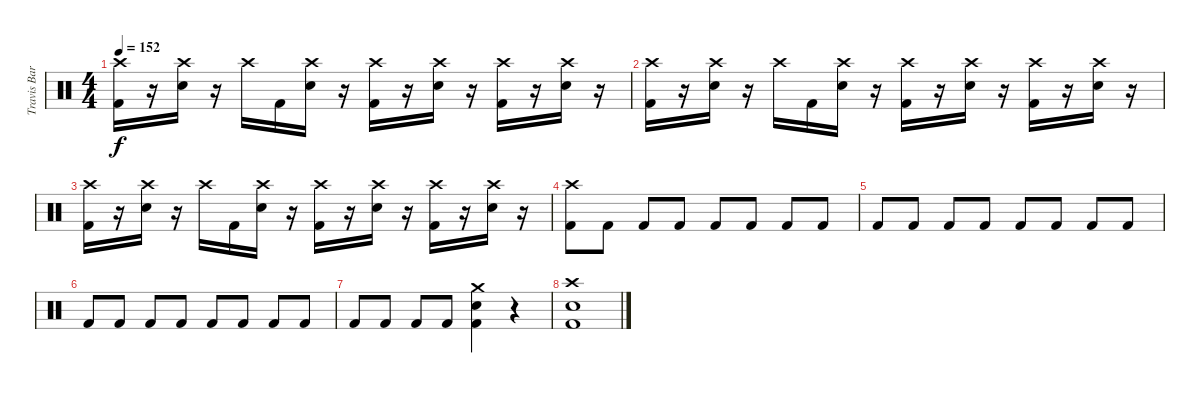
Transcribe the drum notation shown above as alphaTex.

\track ("Travis Barker (Drums)" "Travis Bar") {instrument percussion}
\staff {score}
\articulation defaults
\ts (4 4)
\tempo 152
\clef neutral
\ks c
("Crash high (hit)" "Kick (hit) 2").16{dy f} r.16 ("Crash high (hit)" "Snare (hit) 2").16 r.16 "Crash high (hit)".16 "Kick (hit) 2".16 ("Crash high (hit)" "Snare (hit) 2").16 r.16 ("Crash high (hit)" "Kick (hit) 2").16 r.16 ("Crash high (hit)" "Snare (hit) 2").16 r.16 ("Crash high (hit)" "Kick (hit) 2").16 r.16 ("Crash high (hit)" "Snare (hit) 2").16 r.16 |
("Crash high (hit)" "Kick (hit) 2").16 r.16 ("Crash high (hit)" "Snare (hit) 2").16 r.16 "Crash high (hit)".16 "Kick (hit) 2".16 ("Crash high (hit)" "Snare (hit) 2").16 r.16 ("Crash high (hit)" "Kick (hit) 2").16 r.16 ("Crash high (hit)" "Snare (hit) 2").16 r.16 ("Crash high (hit)" "Kick (hit) 2").16 r.16 ("Crash high (hit)" "Snare (hit) 2").16 r.16 |
("Crash high (hit)" "Kick (hit) 2").16 r.16 ("Crash high (hit)" "Snare (hit) 2").16 r.16 "Crash high (hit)".16 "Kick (hit) 2".16 ("Crash high (hit)" "Snare (hit) 2").16 r.16 ("Crash high (hit)" "Kick (hit) 2").16 r.16 ("Crash high (hit)" "Snare (hit) 2").16 r.16 ("Crash high (hit)" "Kick (hit) 2").16 r.16 ("Crash high (hit)" "Snare (hit) 2").16 r.16 |
("Crash high (hit)" "Kick (hit) 2").8 "Kick (hit) 2".8 "Kick (hit) 2".8 "Kick (hit) 2".8 "Kick (hit) 2".8 "Kick (hit) 2".8 "Kick (hit) 2".8 "Kick (hit) 2".8 |
"Kick (hit) 2".8 "Kick (hit) 2".8 "Kick (hit) 2".8 "Kick (hit) 2".8 "Kick (hit) 2".8 "Kick (hit) 2".8 "Kick (hit) 2".8 "Kick (hit) 2".8 |
"Kick (hit) 2".8 "Kick (hit) 2".8 "Kick (hit) 2".8 "Kick (hit) 2".8 "Kick (hit) 2".8 "Kick (hit) 2".8 "Kick (hit) 2".8 "Kick (hit) 2".8 |
"Kick (hit) 2".8 "Kick (hit) 2".8 "Kick (hit) 2".8 "Kick (hit) 2".8 ("Kick (hit) 2" "Crash medium (hit)" "Snare (hit) 2").4 r.4 |
("Kick (hit) 2" "Crash high (hit)" "Snare (hit) 2").1
